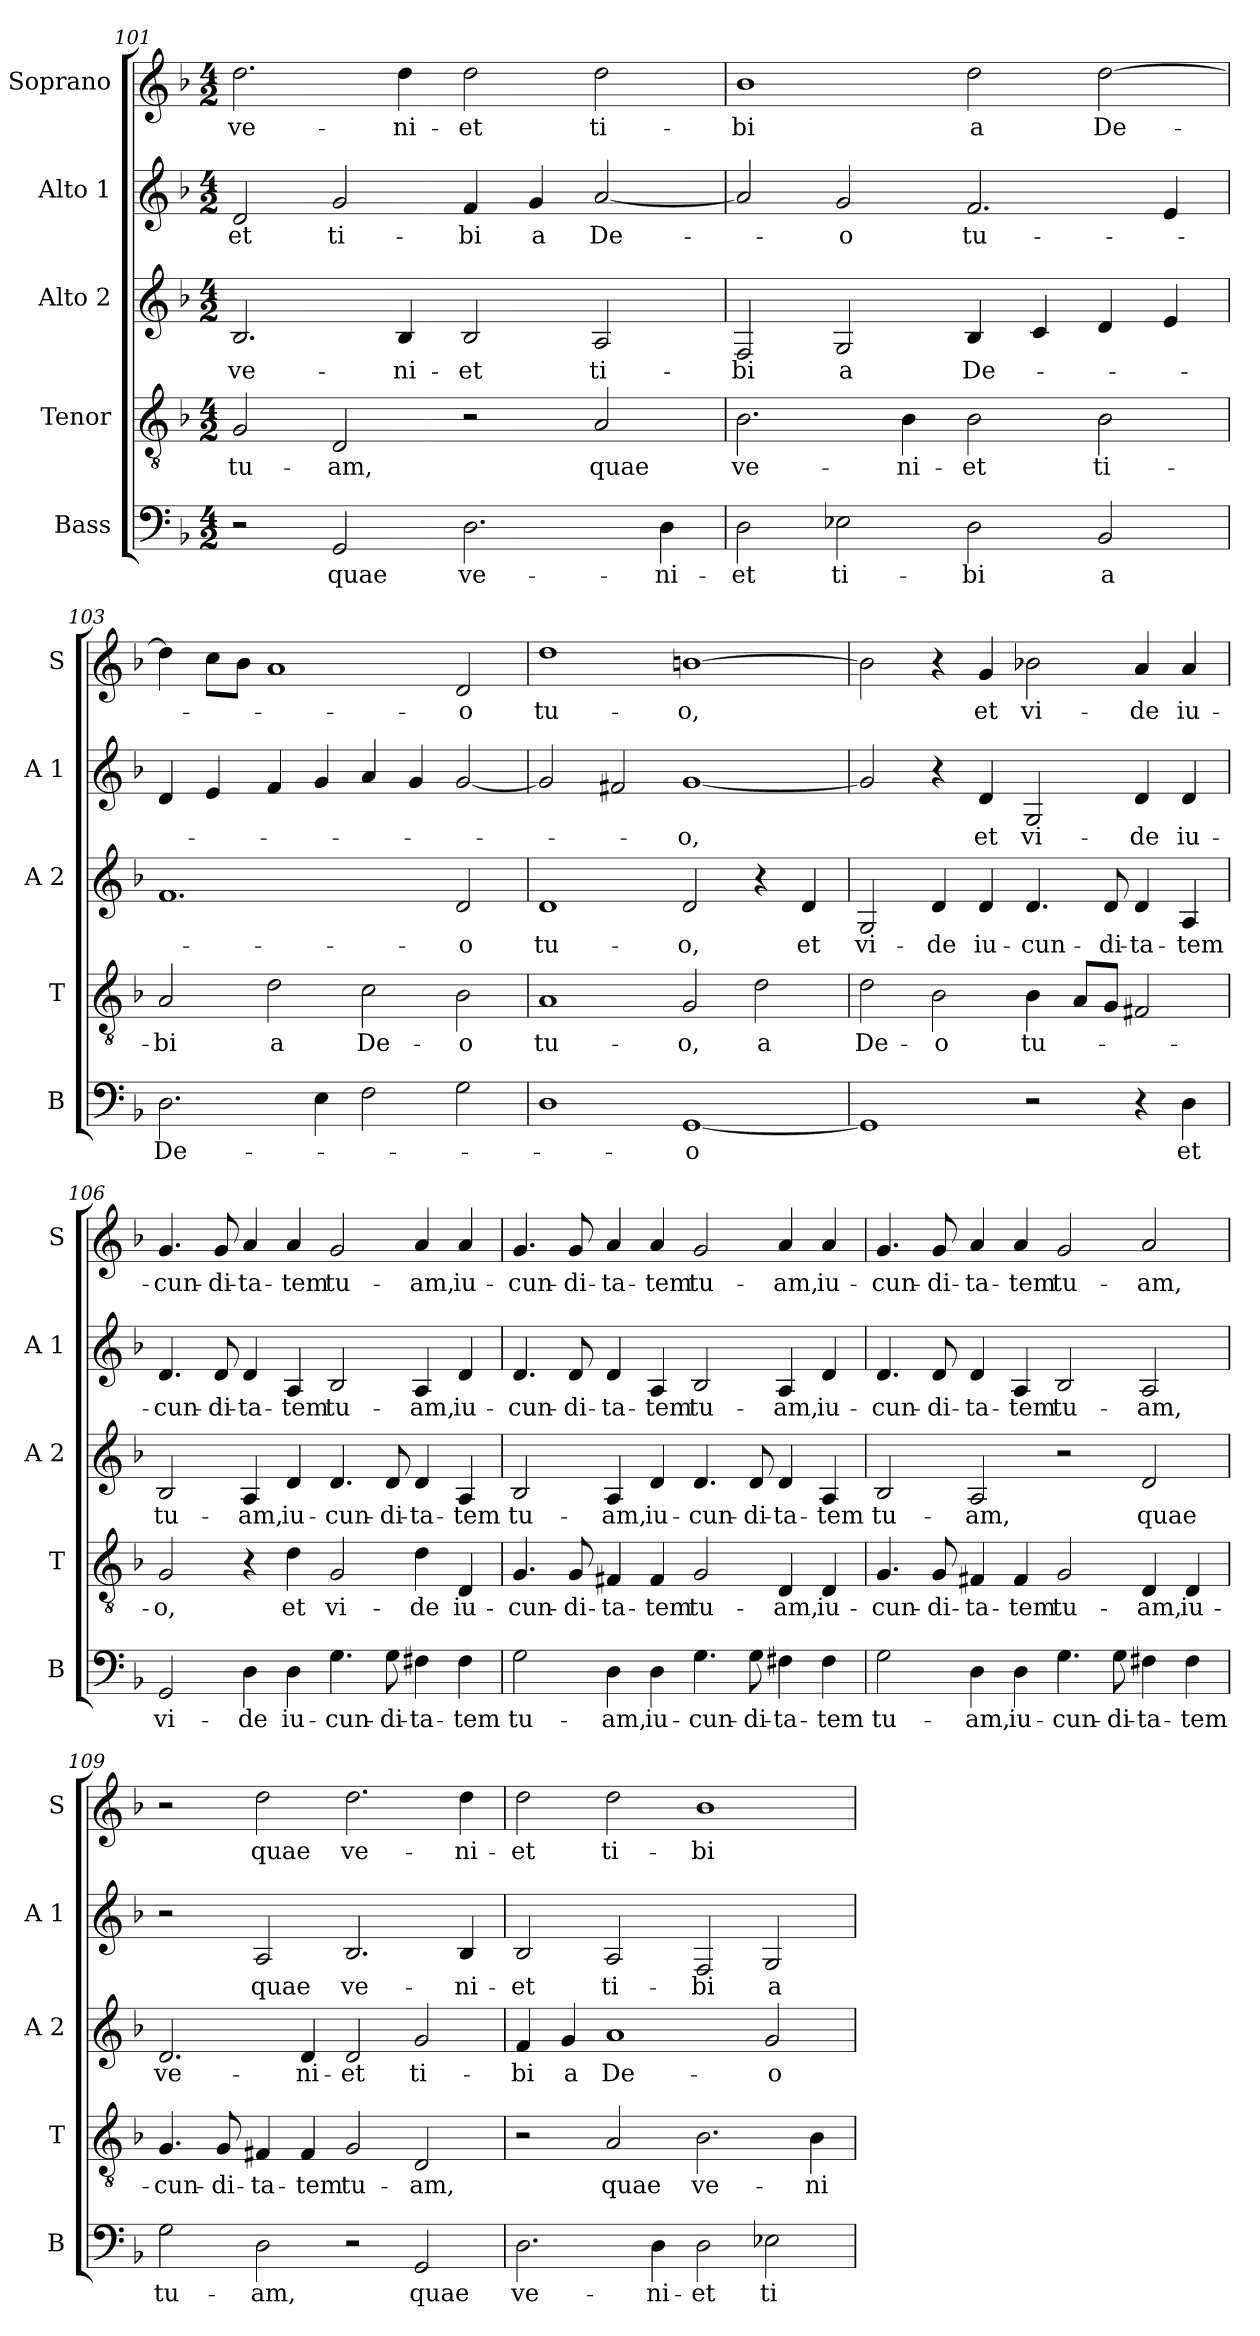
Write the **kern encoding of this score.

**kern	**text	**kern	**text	**kern	**text	**kern	**text	**kern	**text
*part5	*part5	*part4	*part4	*part3	*part3	*part2	*part2	*part1	*part1
*staff5	*staff5	*staff4	*staff4	*staff3	*staff3	*staff2	*staff2	*staff1	*staff1
*I"Bass	*	*I"Tenor	*	*I"Alto 2	*	*I"Alto 1	*	*I"Soprano	*
*I'B	*	*I'T	*	*I'A 2	*	*I'A 1	*	*I'S	*
*clefF4	*	*clefGv2	*	*clefG2	*	*clefG2	*	*clefG2	*
*k[b-]	*	*k[b-]	*	*k[b-]	*	*k[b-]	*	*k[b-]	*
*F:	*	*F:	*	*F:	*	*F:	*	*F:	*
*M4/2	*	*M4/2	*	*M4/2	*	*M4/2	*	*M4/2	*
=101	=101	=101	=101	=101	=101	=101	=101	=101	=101
!	!	!	!LO:LY:b	!	!LO:LY:b	!	!LO:LY:b	!	!LO:LY:b
2r	.	2G/	tu-	2.B-/	ve-	2d/	-et	2.dd\	ve-
!	!LO:LY:b	!	!LO:LY:b	!	!	!	!LO:LY:b	!	!
2GG/	quae	2D/	-am,	.	.	2g/	ti-	.	.
!	!	!	!	!	!LO:LY:b	!	!	!	!LO:LY:b
.	.	.	.	4B-/	-ni-	.	.	4dd\	-ni-
!	!LO:LY:b	!	!	!	!LO:LY:b	!	!LO:LY:b	!	!LO:LY:b
2.D\	ve-	2r	.	2B-/	-et	4f/	-bi	2dd\	-et
!	!	!	!	!	!	!	!LO:LY:b	!	!
.	.	.	.	.	.	4g/	a	.	.
!	!	!	!LO:LY:b	!	!LO:LY:b	!	!LO:LY:b	!	!LO:LY:b
.	.	2A/	quae	2A/	ti-	[2a/	De-	2dd\	ti-
!	!LO:LY:b	!	!	!	!	!	!	!	!
4D\	-ni-	.	.	.	.	.	.	.	.
=102	=102	=102	=102	=102	=102	=102	=102	=102	=102
!	!LO:LY:b	!	!LO:LY:b	!	!LO:LY:b	!	!	!	!LO:LY:b
2D\	-et	2.B-\	ve-	2F/	-bi	2a/]	.	1b-	-bi
!	!LO:LY:b	!	!	!	!LO:LY:b	!	!LO:LY:b	!	!
2E-X\	ti-	.	.	2G/	a	2g/	-o	.	.
!	!	!	!LO:LY:b	!	!	!	!	!	!
.	.	4B-\	-ni-	.	.	.	.	.	.
!	!LO:LY:b	!	!LO:LY:b	!	!LO:LY:b	!	!LO:LY:b	!	!LO:LY:b
2D\	-bi	2B-\	-et	4B-/	De-	2.f/	tu-	2dd\	a
.	.	.	.	4c/	.	.	.	.	.
!	!LO:LY:b	!	!LO:LY:b	!	!	!	!	!	!LO:LY:b
2BB-/	a	2B-\	ti-	4d/	.	.	.	[2dd\	De-
.	.	.	.	4e/	.	4e/	.	.	.
!!LO:LB:g=z
=103	=103	=103	=103	=103	=103	=103	=103	=103	=103
!	!LO:LY:b	!	!LO:LY:b	!	!	!	!	!	!
2.D\	De-	2A/	-bi	1.f	.	4d/	.	4dd\]	.
.	.	.	.	.	.	4e/	.	8cc\L	.
.	.	.	.	.	.	.	.	8b-\J	.
!	!	!	!LO:LY:b	!	!	!	!	!	!
.	.	2d\	a	.	.	4f/	.	1a	.
4E\	.	.	.	.	.	4g/	.	.	.
!	!	!	!LO:LY:b	!	!	!	!	!	!
2F\	.	2c\	De-	.	.	4a/	.	.	.
.	.	.	.	.	.	4g/	.	.	.
!	!	!	!LO:LY:b	!	!LO:LY:b	!	!	!	!LO:LY:b
2G\	.	2B-\	-o	2d/	-o	[2g/	.	2d/	-o
=104	=104	=104	=104	=104	=104	=104	=104	=104	=104
!	!	!	!LO:LY:b	!	!LO:LY:b	!	!	!	!LO:LY:b
1D	.	1A	tu-	1d	tu-	2g/]	.	1dd	tu-
.	.	.	.	.	.	2f#X/	.	.	.
!	!LO:LY:b	!	!LO:LY:b	!	!LO:LY:b	!	!LO:LY:b	!	!LO:LY:b
[1GG	-o	2G/	-o,	2d/	-o,	[1g	-o,	[1bn	-o,
!	!	!	!LO:LY:b	!	!	!	!	!	!
.	.	2d\	a	4r	.	.	.	.	.
!	!	!	!	!	!LO:LY:b	!	!	!	!
.	.	.	.	4d/	et	.	.	.	.
=105	=105	=105	=105	=105	=105	=105	=105	=105	=105
!	!	!	!LO:LY:b	!	!LO:LY:b	!	!	!	!
1GG]	.	2d\	De-	2G/	vi-	2g/]	.	2b\]	.
!	!	!	!LO:LY:b	!	!LO:LY:b	!	!	!	!
.	.	2B-\	-o	4d/	-de	4r	.	4r	.
!	!	!	!	!	!LO:LY:b	!	!LO:LY:b	!	!LO:LY:b
.	.	.	.	4d/	iu-	4d/	et	4g/	et
!	!	!	!LO:LY:b	!	!LO:LY:b	!	!LO:LY:b	!	!LO:LY:b
2r	.	4B-\	tu-	4.d/	-cun-	2G/	vi-	2b-X\	vi-
.	.	8A/L	.	.	.	.	.	.	.
!	!	!	!	!	!LO:LY:b	!	!	!	!
.	.	8G/J	.	8d/	-di-	.	.	.	.
!	!	!	!	!	!LO:LY:b	!	!LO:LY:b	!	!LO:LY:b
4r	.	2F#X/	.	4d/	-ta-	4d/	-de	4a/	-de
!	!LO:LY:b	!	!	!	!LO:LY:b	!	!LO:LY:b	!	!LO:LY:b
4D\	et	.	.	4A/	-tem	4d/	iu-	4a/	iu-
!!LO:PB:g=z
=106	=106	=106	=106	=106	=106	=106	=106	=106	=106
!	!LO:LY:b	!	!LO:LY:b	!	!LO:LY:b	!	!LO:LY:b	!	!LO:LY:b
2GG/	vi-	2G/	-o,	2B-/	tu-	4.d/	-cun-	4.g/	-cun-
!	!	!	!	!	!	!	!LO:LY:b	!	!LO:LY:b
.	.	.	.	.	.	8d/	-di-	8g/	-di-
!	!LO:LY:b	!	!	!	!LO:LY:b	!	!LO:LY:b	!	!LO:LY:b
4D\	-de	4r	.	4A/	-am,	4d/	-ta-	4a/	-ta-
!	!LO:LY:b	!	!LO:LY:b	!	!LO:LY:b	!	!LO:LY:b	!	!LO:LY:b
4D\	iu-	4d\	et	4d/	iu-	4A/	-tem	4a/	-tem
!	!LO:LY:b	!	!LO:LY:b	!	!LO:LY:b	!	!LO:LY:b	!	!LO:LY:b
4.G\	-cun-	2G/	vi-	4.d/	-cun-	2B-/	tu-	2g/	tu-
!	!LO:LY:b	!	!	!	!LO:LY:b	!	!	!	!
8G\	-di-	.	.	8d/	-di-	.	.	.	.
!	!LO:LY:b	!	!LO:LY:b	!	!LO:LY:b	!	!LO:LY:b	!	!LO:LY:b
4F#X\	-ta-	4d\	-de	4d/	-ta-	4A/	-am,	4a/	-am,
!	!LO:LY:b	!	!LO:LY:b	!	!LO:LY:b	!	!LO:LY:b	!	!LO:LY:b
4F#\	-tem	4D/	iu-	4A/	-tem	4d/	iu-	4a/	iu-
=107	=107	=107	=107	=107	=107	=107	=107	=107	=107
!	!LO:LY:b	!	!LO:LY:b	!	!LO:LY:b	!	!LO:LY:b	!	!LO:LY:b
2G\	tu-	4.G/	-cun-	2B-/	tu-	4.d/	-cun-	4.g/	-cun-
!	!	!	!LO:LY:b	!	!	!	!LO:LY:b	!	!LO:LY:b
.	.	8G/	-di-	.	.	8d/	-di-	8g/	-di-
!	!LO:LY:b	!	!LO:LY:b	!	!LO:LY:b	!	!LO:LY:b	!	!LO:LY:b
4D\	-am,	4F#X/	-ta-	4A/	-am,	4d/	-ta-	4a/	-ta-
!	!LO:LY:b	!	!LO:LY:b	!	!LO:LY:b	!	!LO:LY:b	!	!LO:LY:b
4D\	iu-	4F#/	-tem	4d/	iu-	4A/	-tem	4a/	-tem
!	!LO:LY:b	!	!LO:LY:b	!	!LO:LY:b	!	!LO:LY:b	!	!LO:LY:b
4.G\	-cun-	2G/	tu-	4.d/	-cun-	2B-/	tu-	2g/	tu-
!	!LO:LY:b	!	!	!	!LO:LY:b	!	!	!	!
8G\	-di-	.	.	8d/	-di-	.	.	.	.
!	!LO:LY:b	!	!LO:LY:b	!	!LO:LY:b	!	!LO:LY:b	!	!LO:LY:b
4F#X\	-ta-	4D/	-am,	4d/	-ta-	4A/	-am,	4a/	-am,
!	!LO:LY:b	!	!LO:LY:b	!	!LO:LY:b	!	!LO:LY:b	!	!LO:LY:b
4F#\	-tem	4D/	iu-	4A/	-tem	4d/	iu-	4a/	iu-
=108	=108	=108	=108	=108	=108	=108	=108	=108	=108
!	!LO:LY:b	!	!LO:LY:b	!	!LO:LY:b	!	!LO:LY:b	!	!LO:LY:b
2G\	tu-	4.G/	-cun-	2B-/	tu-	4.d/	-cun-	4.g/	-cun-
!	!	!	!LO:LY:b	!	!	!	!LO:LY:b	!	!LO:LY:b
.	.	8G/	-di-	.	.	8d/	-di-	8g/	-di-
!	!LO:LY:b	!	!LO:LY:b	!	!LO:LY:b	!	!LO:LY:b	!	!LO:LY:b
4D\	-am,	4F#X/	-ta-	2A/	-am,	4d/	-ta-	4a/	-ta-
!	!LO:LY:b	!	!LO:LY:b	!	!	!	!LO:LY:b	!	!LO:LY:b
4D\	iu-	4F#/	-tem	.	.	4A/	-tem	4a/	-tem
!	!LO:LY:b	!	!LO:LY:b	!	!	!	!LO:LY:b	!	!LO:LY:b
4.G\	-cun-	2G/	tu-	2r	.	2B-/	tu-	2g/	tu-
!	!LO:LY:b	!	!	!	!	!	!	!	!
8G\	-di-	.	.	.	.	.	.	.	.
!	!LO:LY:b	!	!LO:LY:b	!	!LO:LY:b	!	!LO:LY:b	!	!LO:LY:b
4F#X\	-ta-	4D/	-am,	2d/	quae	2A/	-am,	2a/	-am,
!	!LO:LY:b	!	!LO:LY:b	!	!	!	!	!	!
4F#\	-tem	4D/	iu-	.	.	.	.	.	.
!!LO:LB:g=z
=109	=109	=109	=109	=109	=109	=109	=109	=109	=109
!	!LO:LY:b	!	!LO:LY:b	!	!LO:LY:b	!	!	!	!
2G\	tu-	4.G/	-cun-	2.d/	ve-	2r	.	2r	.
!	!	!	!LO:LY:b	!	!	!	!	!	!
.	.	8G/	-di-	.	.	.	.	.	.
!	!LO:LY:b	!	!LO:LY:b	!	!	!	!LO:LY:b	!	!LO:LY:b
2D\	-am,	4F#X/	-ta-	.	.	2A/	quae	2dd\	quae
!	!	!	!LO:LY:b	!	!LO:LY:b	!	!	!	!
.	.	4F#/	-tem	4d/	-ni-	.	.	.	.
!	!	!	!LO:LY:b	!	!LO:LY:b	!	!LO:LY:b	!	!LO:LY:b
2r	.	2G/	tu-	2d/	-et	2.B-/	ve-	2.dd\	ve-
!	!LO:LY:b	!	!LO:LY:b	!	!LO:LY:b	!	!	!	!
2GG/	quae	2D/	-am,	2g/	ti-	.	.	.	.
!	!	!	!	!	!	!	!LO:LY:b	!	!LO:LY:b
.	.	.	.	.	.	4B-/	-ni-	4dd\	-ni-
=110	=110	=110	=110	=110	=110	=110	=110	=110	=110
!	!LO:LY:b	!	!	!	!LO:LY:b	!	!LO:LY:b	!	!LO:LY:b
2.D\	ve-	2r	.	4f/	-bi	2B-/	-et	2dd\	-et
!	!	!	!	!	!LO:LY:b	!	!	!	!
.	.	.	.	4g/	a	.	.	.	.
!	!	!	!LO:LY:b	!	!LO:LY:b	!	!LO:LY:b	!	!LO:LY:b
.	.	2A/	quae	1a	De-	2A/	ti-	2dd\	ti-
!	!LO:LY:b	!	!	!	!	!	!	!	!
4D\	-ni-	.	.	.	.	.	.	.	.
!	!LO:LY:b	!	!LO:LY:b	!	!	!	!LO:LY:b	!	!LO:LY:b
2D\	-et	2.B-\	ve-	.	.	2F/	-bi	1b-	-bi
!	!LO:LY:b	!	!	!	!LO:LY:b	!	!LO:LY:b	!	!
2E-X\	ti-	.	.	2g/	-o	2G/	a	.	.
!	!	!	!LO:LY:b	!	!	!	!	!	!
.	.	4B-\	-ni-	.	.	.	.	.	.
=	=	=	=	=	=	=	=	=	=
*-	*-	*-	*-	*-	*-	*-	*-	*-	*-
